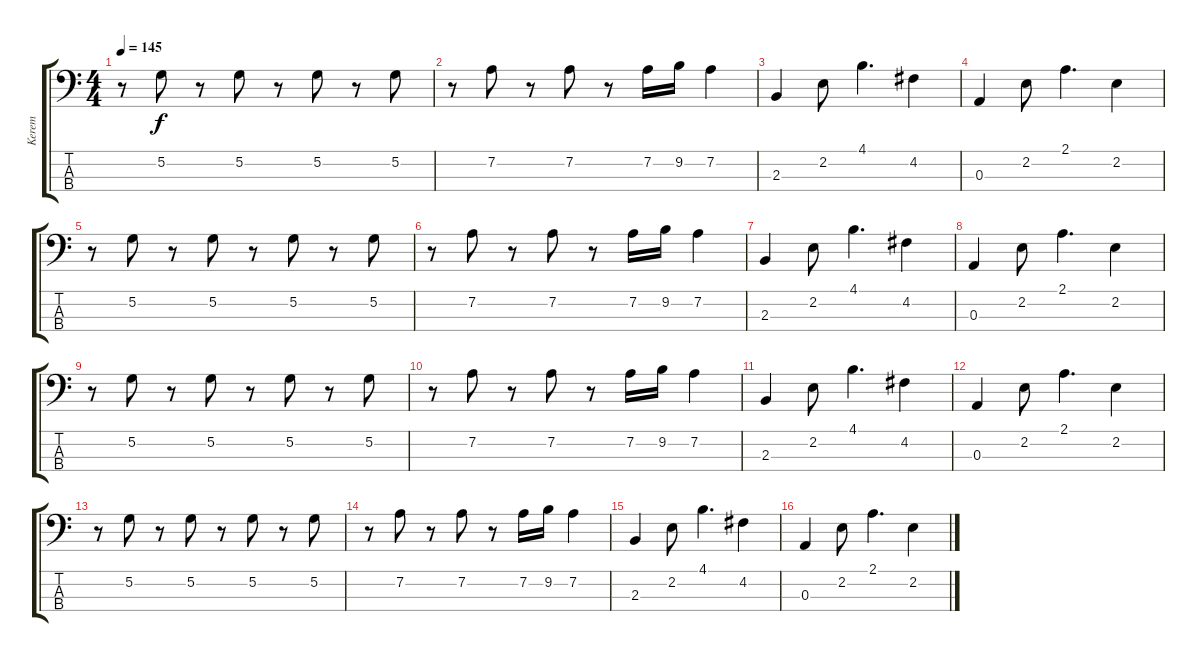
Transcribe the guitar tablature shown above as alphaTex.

\track ("Kerem" "Kerem") {instrument electricbasspick}
\staff {score tabs}
\tuning (G2 D2 A1 E1) {hide}
\ts (4 4)
\tempo 145
\clef f4
\ks c
r.8{dy f} 5.2.8 r.8 5.2.8 r.8 5.2.8 r.8 5.2.8 |
r.8 7.2.8 r.8 7.2.8 r.8 7.2.16 9.2.16 7.2.4 |
2.3.4 2.2.8 4.1.4{d} 4.2.4 |
0.3.4 2.2.8 2.1.4{d} 2.2.4 |
r.8 5.2.8 r.8 5.2.8 r.8 5.2.8 r.8 5.2.8 |
r.8 7.2.8 r.8 7.2.8 r.8 7.2.16 9.2.16 7.2.4 |
2.3.4 2.2.8 4.1.4{d} 4.2.4 |
0.3.4 2.2.8 2.1.4{d} 2.2.4 |
r.8 5.2.8 r.8 5.2.8 r.8 5.2.8 r.8 5.2.8 |
r.8 7.2.8 r.8 7.2.8 r.8 7.2.16 9.2.16 7.2.4 |
2.3.4 2.2.8 4.1.4{d} 4.2.4 |
0.3.4 2.2.8 2.1.4{d} 2.2.4 |
r.8 5.2.8 r.8 5.2.8 r.8 5.2.8 r.8 5.2.8 |
r.8 7.2.8 r.8 7.2.8 r.8 7.2.16 9.2.16 7.2.4 |
2.3.4 2.2.8 4.1.4{d} 4.2.4 |
0.3.4 2.2.8 2.1.4{d} 2.2.4
